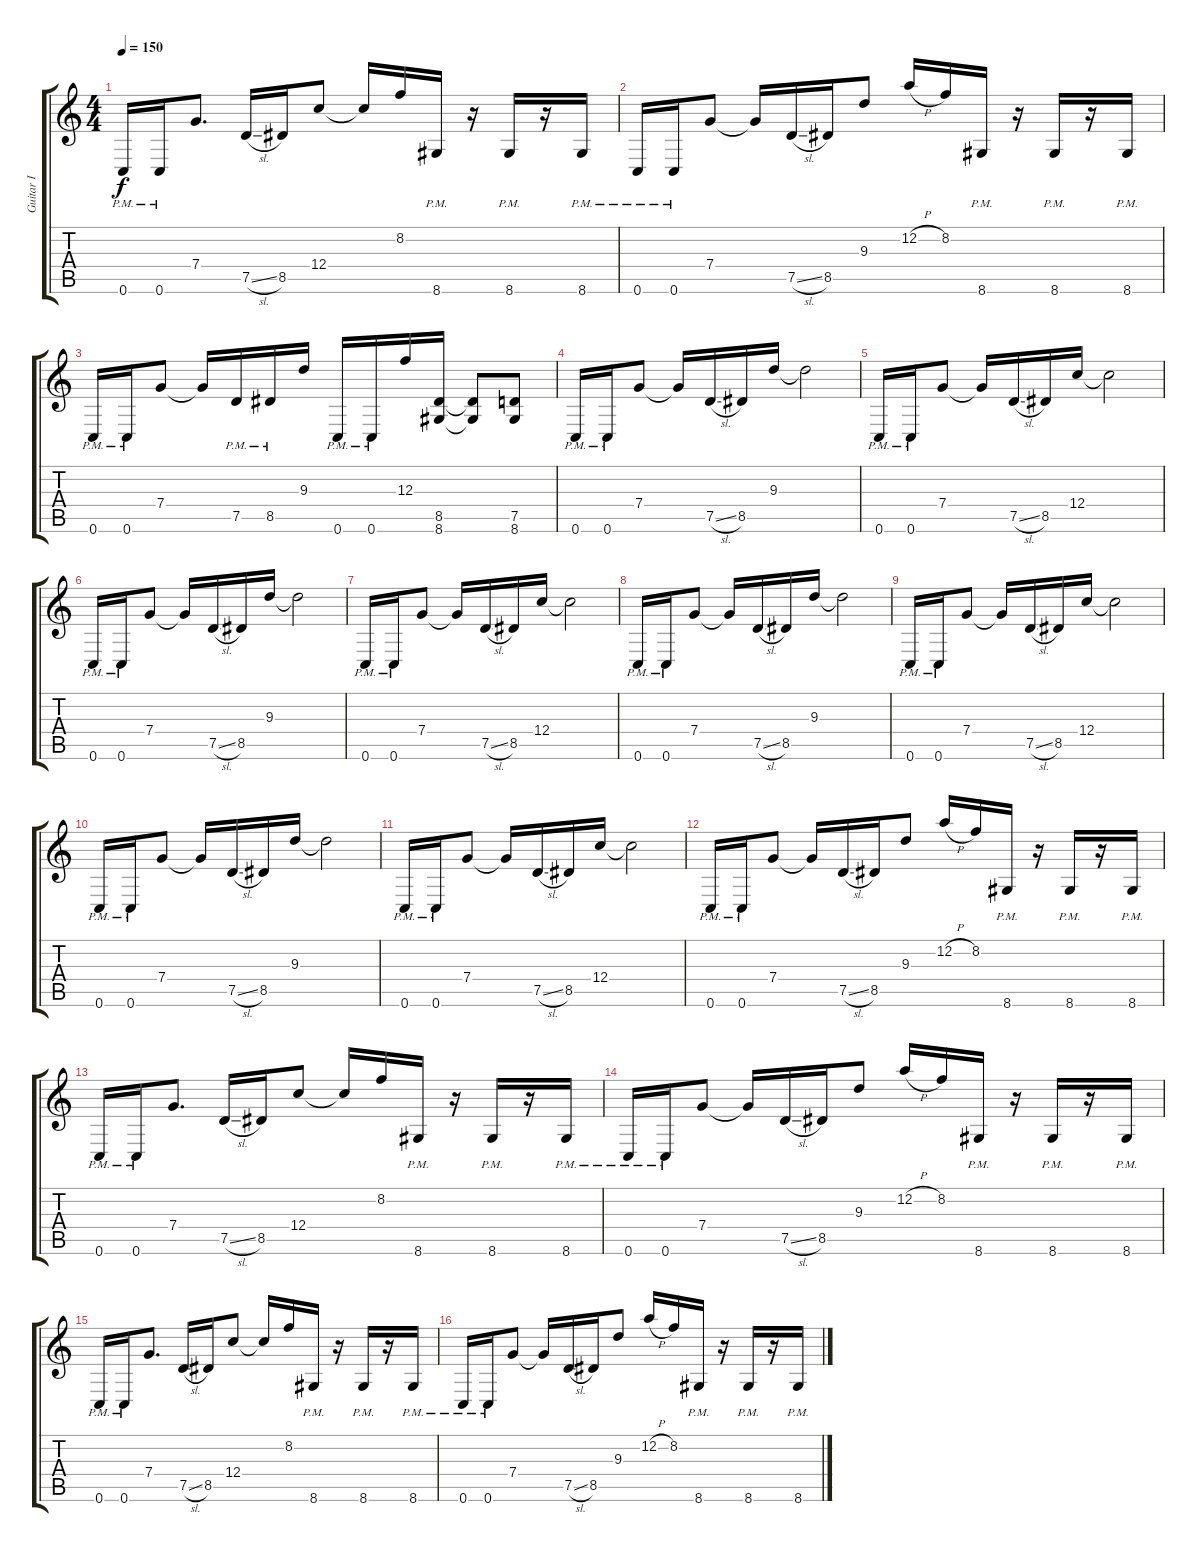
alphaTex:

\track ("Guitar I" "Guitar I") {instrument distortionguitar}
\staff {score tabs}
\tuning (D4 A3 F3 C3 G2 C2) {hide}
\ts (4 4)
\tempo 150
\clef g2
\ks c
0.6{pm}.16{dy f} 0.6{pm}.16 7.4.8{d} 7.5{sl}.16 8.5.16 12.4.8 12.4{t}.16 8.2.16 8.6{pm}.16 r.16 8.6{pm}.16 r.16 8.6{pm}.16 |
0.6{pm}.16 0.6{pm}.16 7.4.8 7.4{t}.16 7.5{sl}.16 8.5.16 9.3.8 12.2{h}.16 8.2.16 8.6{pm}.16 r.16 8.6{pm}.16 r.16 8.6{pm}.16 |
0.6{pm}.16 0.6{pm}.16 7.4.8 7.4{t}.16 7.5{pm}.16 8.5{pm}.16 9.3.16 0.6{pm}.16 0.6{pm}.16 12.3.16 (8.5 8.6).16 (8.5{t} 8.6{t}).8 (7.5 8.6).8 |
0.6{pm}.16 0.6{pm}.16 7.4.8 7.4{t}.16 7.5{sl}.16 8.5.16 9.3.16 9.3{t}.2 |
0.6{pm}.16 0.6{pm}.16 7.4.8 7.4{t}.16 7.5{sl}.16 8.5.16 12.4.16 12.4{t}.2 |
0.6{pm}.16 0.6{pm}.16 7.4.8 7.4{t}.16 7.5{sl}.16 8.5.16 9.3.16 9.3{t}.2 |
0.6{pm}.16 0.6{pm}.16 7.4.8 7.4{t}.16 7.5{sl}.16 8.5.16 12.4.16 12.4{t}.2 |
0.6{pm}.16 0.6{pm}.16 7.4.8 7.4{t}.16 7.5{sl}.16 8.5.16 9.3.16 9.3{t}.2 |
0.6{pm}.16 0.6{pm}.16 7.4.8 7.4{t}.16 7.5{sl}.16 8.5.16 12.4.16 12.4{t}.2 |
0.6{pm}.16 0.6{pm}.16 7.4.8 7.4{t}.16 7.5{sl}.16 8.5.16 9.3.16 9.3{t}.2 |
0.6{pm}.16 0.6{pm}.16 7.4.8 7.4{t}.16 7.5{sl}.16 8.5.16 12.4.16 12.4{t}.2 |
0.6{pm}.16 0.6{pm}.16 7.4.8 7.4{t}.16 7.5{sl}.16 8.5.16 9.3.8 12.2{h}.16 8.2.16 8.6{pm}.16 r.16 8.6{pm}.16 r.16 8.6{pm}.16 |
0.6{pm}.16 0.6{pm}.16 7.4.8{d} 7.5{sl}.16 8.5.16 12.4.8 12.4{t}.16 8.2.16 8.6{pm}.16 r.16 8.6{pm}.16 r.16 8.6{pm}.16 |
0.6{pm}.16 0.6{pm}.16 7.4.8 7.4{t}.16 7.5{sl}.16 8.5.16 9.3.8 12.2{h}.16 8.2.16 8.6{pm}.16 r.16 8.6{pm}.16 r.16 8.6{pm}.16 |
0.6{pm}.16 0.6{pm}.16 7.4.8{d} 7.5{sl}.16 8.5.16 12.4.8 12.4{t}.16 8.2.16 8.6{pm}.16 r.16 8.6{pm}.16 r.16 8.6{pm}.16 |
0.6{pm}.16 0.6{pm}.16 7.4.8 7.4{t}.16 7.5{sl}.16 8.5.16 9.3.8 12.2{h}.16 8.2.16 8.6{pm}.16 r.16 8.6{pm}.16 r.16 8.6{pm}.16
